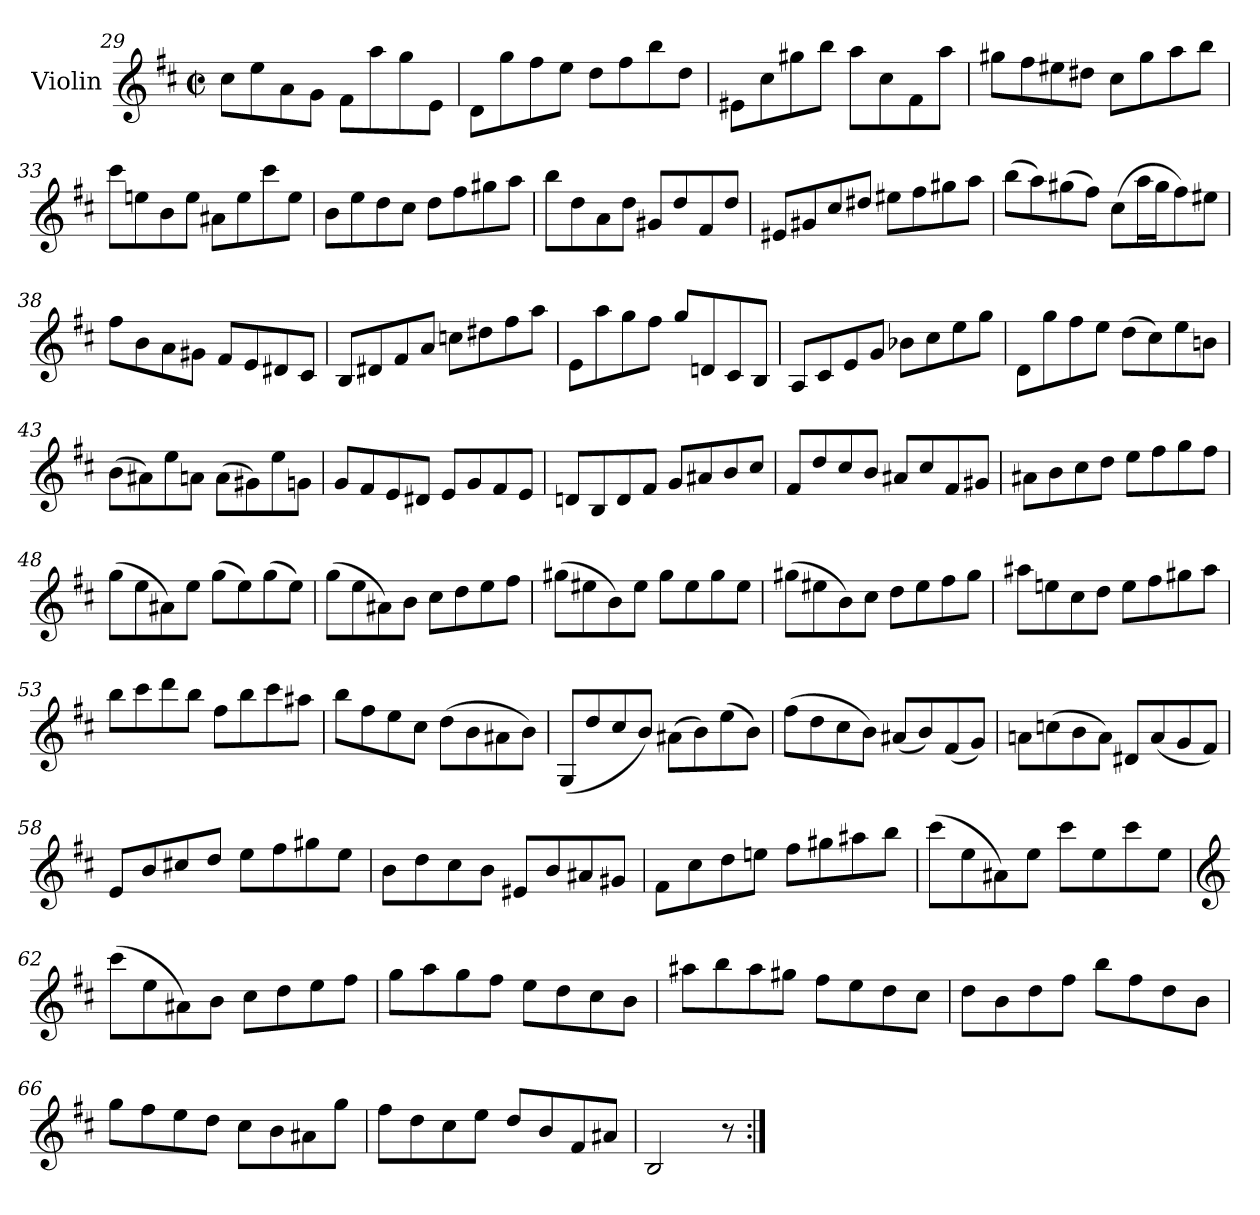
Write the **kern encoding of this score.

**kern
*part1
*staff1
*I"Violin
*I'Vln.
!!LO:LB:g=z
*clefG2
*k[f#c#]
*M2/2
*met(c|)
=29
8cc#\L
8ee\
8a\
8g\J
8f#\L
8aa\
8gg\
8e\J
=30
8d\L
8gg\
8ff#\
8ee\J
8dd\L
8ff#\
8bb\
8dd\J
=31
8e#X\L
8cc#\
8gg#X\
8bb\J
8aa\L
8cc#\
8f#\
8aa\J
=32
8gg#X\L
8ff#\
8ee#X\
8dd#X\J
8cc#\L
8gg#\
8aa\
8bb\J
=33
8ccc#\L
8een\
8b\
8ee\J
8a#X\L
8ee\
8ccc#\
8ee\J
=34
8b\L
8ee\
8dd\
8cc#\J
8dd\L
8ff#\
8gg#X\
8aa\J
=35
8bb\L
8dd\
8a\
8dd\J
8g#X/L
8dd/
8f#/
8dd/J
!!LO:LB:g=z
=36
8e#X/L
8g#X/
8cc#/
8dd#X/J
8ee#X\L
8ff#\
8gg#X\
8aa\J
=37
(>8bb\L
8aa\)
(>8gg#X\
8ff#\J)
(>8cc#\L
16aa\L
16gg#\J
8ff#\)
8ee#X\J
=38
8ff#\L
8b\
8a\
8g#X\J
8f#/L
8e/
8d#X/
8c#/J
=39
8B/L
8d#X/
8f#/
8a/J
8ccn\L
8dd#X\
8ff#\
8aa\J
=40
8e\L
8aa\
8gg\
8ff#\J
8gg/L
8dn/
8c#/
8B/J
=41
8A/L
8c#/
8e/
8g/J
8b-X\L
8cc#\
8ee\
8gg\J
!!LO:LB:g=z
=42
8d\L
8gg\
8ff#\
8ee\J
(>8dd\L
8cc#\)
8ee\
8bn\J
=43
(>8b\L
8a#X\)
8ee\
8an\J
(>8a\L
8g#X\)
8ee\
8gn\J
=44
8g/L
8f#/
8e/
8d#X/J
8e/L
8g/
8f#/
8e/J
=45
8dn/L
8B/
8d/
8f#/J
8g/L
8a#X/
8b/
8cc#/J
=46
8f#/L
8dd/
8cc#/
8b/J
8a#X/L
8cc#/
8f#/
8g#X/J
=47
8a#X\L
8b\
8cc#\
8dd\J
8ee\L
8ff#\
8gg\
8ff#\J
=48
(>8gg\L
8ee\
8a#X\)
8ee\J
(>8gg\L
8ee\)
(>8gg\
8ee\J)
!!LO:PB:g=z
=49
(>8gg\L
8ee\
8a#X\)
8b\J
8cc#\L
8dd\
8ee\
8ff#\J
=50
(>8gg#X\L
8ee#X\
8b\)
8ee#\J
8gg#\L
8ee#\
8gg#\
8ee#\J
=51
(>8gg#X\L
8ee#X\
8b\)
8cc#\J
8dd\L
8ee#\
8ff#\
8gg#\J
=52
8aa#X\L
8een\
8cc#\
8dd\J
8ee\L
8ff#\
8gg#X\
8aa#\J
=53
8bb\L
8ccc#\
8ddd\
8bb\J
8ff#\L
8bb\
8ccc#\
8aa#X\J
=54
8bb\L
8ff#\
8ee\
8cc#\J
(>8dd\L
8b\
8a#X\
8b\J)
=55
(<8G/L
8dd/
8cc#/
8b/J)
(>8a#X\L
8b\)
(>8ee\
8b\J)
!!LO:LB:g=z
=56
(>8ff#\L
8dd\
8cc#\
8b\J)
(<8a#X/L
8b/)
(<8f#/
8g/J)
=57
8an\L
(>8ccn\
8b\
8a\J)
8d#X/L
(<8a/
8g/
8f#/J)
=58
8e/L
8b/
8cc#X/
8dd/J
8ee\L
8ff#\
8gg#X\
8ee\J
=59
8b\L
8dd\
8cc#\
8b\J
8e#X/L
8b/
8a#X/
8g#X/J
=60
8f#\L
8cc#\
8dd\
8een\J
8ff#\L
8gg#X\
8aa#X\
8bb\J
=61
(>8ccc#\L
8ee\
8a#X\)
8ee\J
8ccc#\L
8ee\
8ccc#\
8ee\J
!!LO:LB:g=z
=62
*clefG2
(>8ccc#\L
8ee\
8a#X\)
8b\J
8cc#\L
8dd\
8ee\
8ff#\J
=63
8gg\L
8aa\
8gg\
8ff#\J
8ee\L
8dd\
8cc#\
8b\J
=64
8aa#X\L
8bb\
8aa#\
8gg#X\J
8ff#\L
8ee\
8dd\
8cc#\J
=65
8dd\L
8b\
8dd\
8ff#\J
8bb\L
8ff#\
8dd\
8b\J
=66
8gg\L
8ff#\
8ee\
8dd\J
8cc#\L
8b\
8a#X\
8gg\J
=67
8ff#\L
8dd\
8cc#\
8ee\J
8dd/L
8b/
8f#/
8a#X/J
=68
2B/
8r
=:|!
*-
